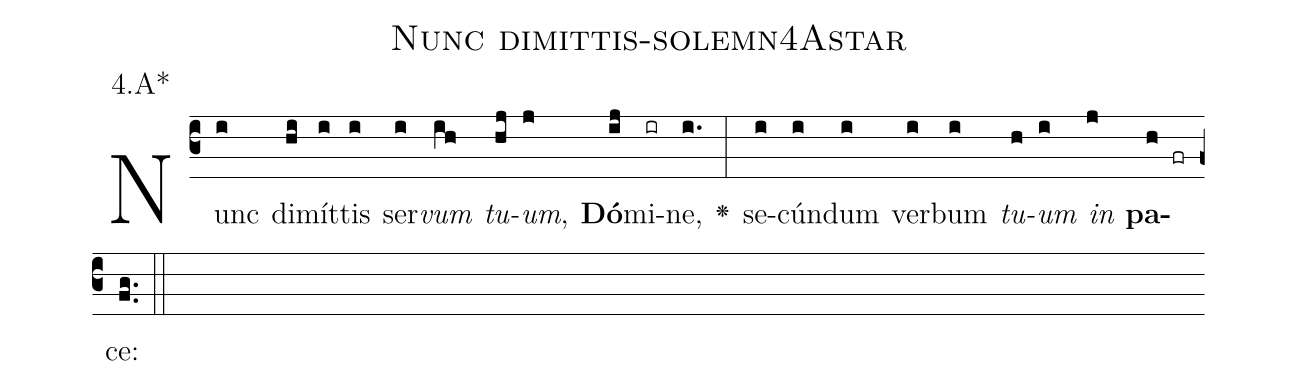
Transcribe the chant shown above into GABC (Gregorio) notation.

name: Nunc dimittis-solemn4Astar;
annotation: 4.A*;
%%
(c3)Nunc(i) di(hi)mít(i)tis(i) ser(i)<i>vum</i>(ih) <i>tu</i>(hj)<i>um</i>,(j) <b>Dó</b>(ij)mi(ir)ne,(i.) <v>\greheightstar</v>(:) se(i)cún(i)dum(i) ver(i)bum(i) <i>tu</i>(h)<i>um</i>(i) <i>in</i>(j) <b>pa</b>(h fr)ce:(fg..) (::)


%E(i) u(h) o(i) u(j) a(h) e.(fg..) (::)
